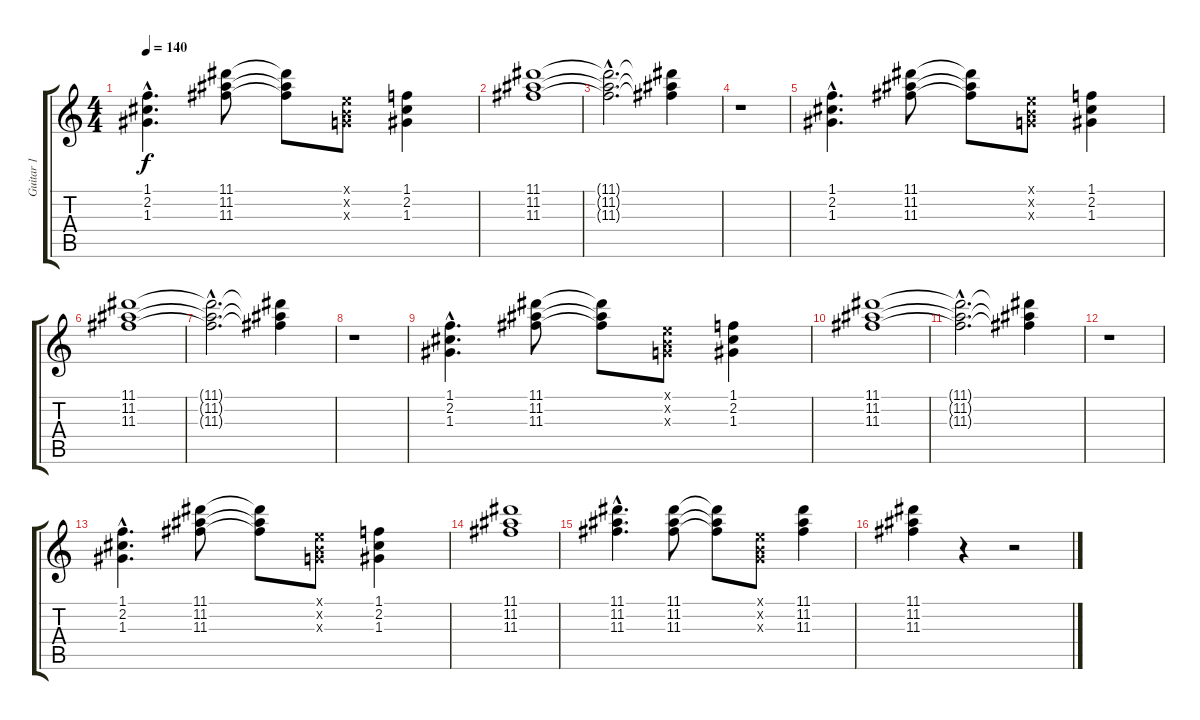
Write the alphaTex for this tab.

\track ("Guitar 1" "Guitar 1") {instrument overdrivenguitar}
\staff {score tabs}
\tuning (E4 B3 G3 D3 A2 E2) {hide}
\ts (4 4)
\tempo 140
\clef g2
\ks c
(1.1{hac} 2.2{hac} 1.3{hac}).4{d dy f} (11.1 11.2 11.3).8 (11.1{t} 11.2{t} 11.3{t}).8 (0.1{x} 0.2{x} 0.3{x}).8 (1.1 2.2 1.3).4 |
(11.1 11.2 11.3).1 |
(11.1{hac t} 11.2{hac t} 11.3{hac t}).2{d} (11.1{t} 11.2{t} 11.3{t}).4 |
r.1 |
(1.1{hac} 2.2{hac} 1.3{hac}).4{d} (11.1 11.2 11.3).8 (11.1{t} 11.2{t} 11.3{t}).8 (0.1{x} 0.2{x} 0.3{x}).8 (1.1 2.2 1.3).4 |
(11.1 11.2 11.3).1 |
(11.1{hac t} 11.2{hac t} 11.3{hac t}).2{d} (11.1{t} 11.2{t} 11.3{t}).4 |
r.1 |
(1.1{hac} 2.2{hac} 1.3{hac}).4{d} (11.1 11.2 11.3).8 (11.1{t} 11.2{t} 11.3{t}).8 (0.1{x} 0.2{x} 0.3{x}).8 (1.1 2.2 1.3).4 |
(11.1 11.2 11.3).1 |
(11.1{hac t} 11.2{hac t} 11.3{hac t}).2{d} (11.1{t} 11.2{t} 11.3{t}).4 |
r.1 |
(1.1{hac} 2.2{hac} 1.3{hac}).4{d} (11.1 11.2 11.3).8 (11.1{t} 11.2{t} 11.3{t}).8 (0.1{x} 0.2{x} 0.3{x}).8 (1.1 2.2 1.3).4 |
(11.1 11.2 11.3).1 |
(11.1{hac} 11.2{hac} 11.3{hac}).4{d} (11.1 11.2 11.3).8 (11.1{t} 11.2{t} 11.3{t}).8 (0.1{x} 0.2{x} 0.3{x}).8 (11.1 11.2 11.3).4 |
(11.1{ss} 11.2{ss} 11.3{ss}).4 r.4 r.2
